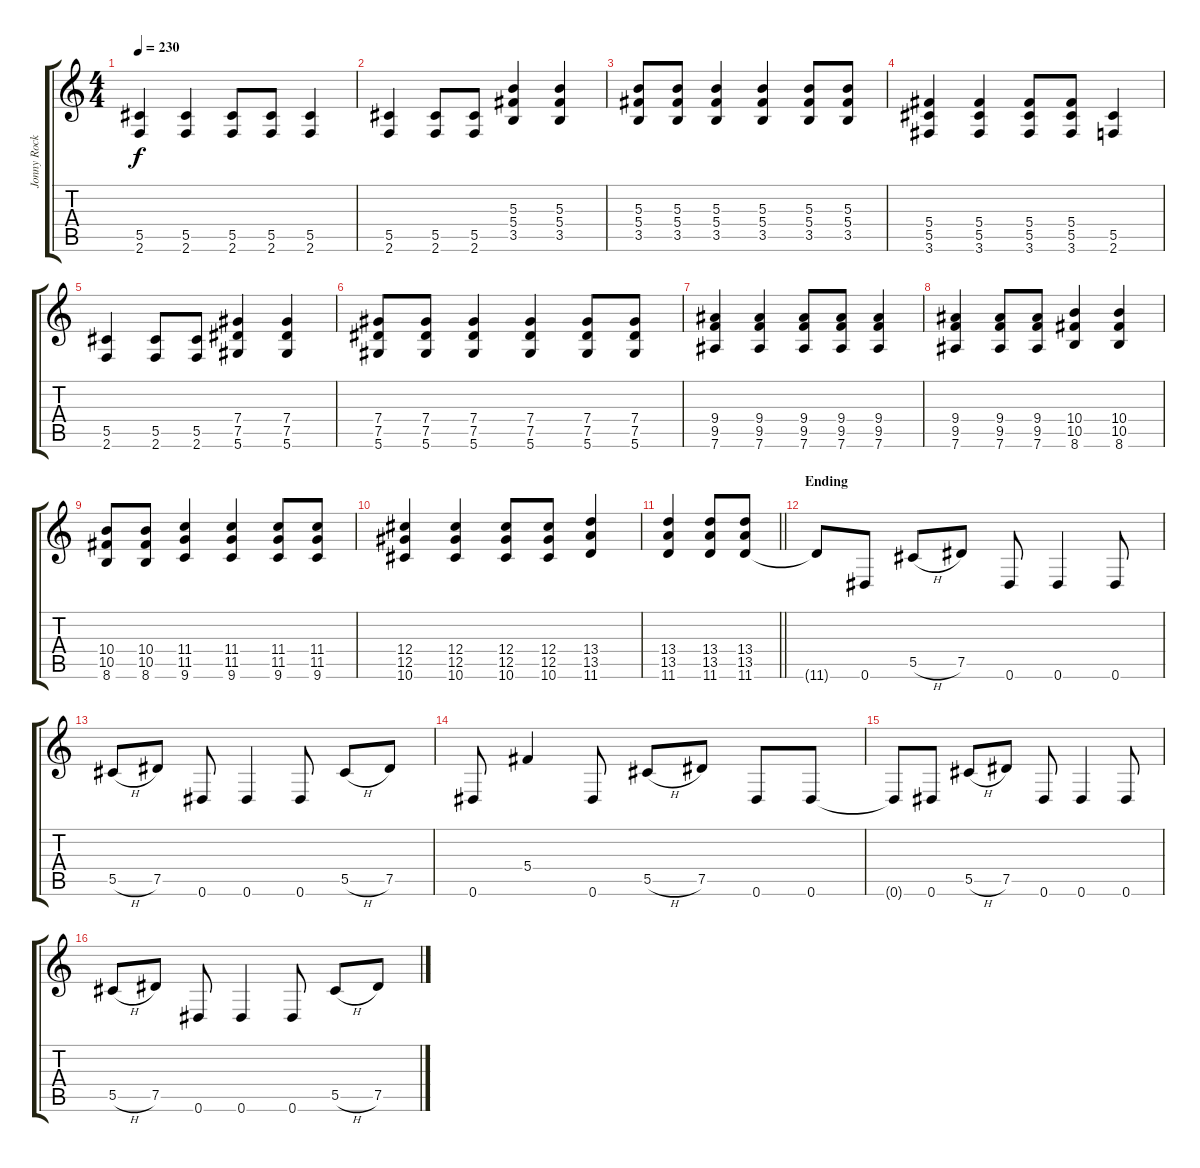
\track ("Jonny Rocker" "Jonny Rock") {instrument distortionguitar}
\staff {score tabs}
\tuning (Eb4 Bb3 Gb3 Db3 Ab2 Eb2) {hide}
\ts (4 4)
\tempo 230
\clef g2
\ks c
(5.5 2.6).4{dy f} (5.5 2.6).4 (5.5 2.6).8 (5.5 2.6).8 (5.5 2.6).4 |
(5.5 2.6).4 (5.5 2.6).8 (5.5 2.6).8 (5.3 5.4 3.5).4 (5.3 5.4 3.5).4 |
(5.3 5.4 3.5).8 (5.3 5.4 3.5).8 (5.3 5.4 3.5).4 (5.3 5.4 3.5).4 (5.3 5.4 3.5).8 (5.3 5.4 3.5).8 |
(5.4 5.5 3.6).4 (5.4 5.5 3.6).4 (5.4 5.5 3.6).8 (5.4 5.5 3.6).8 (5.5 2.6).4 |
(5.5 2.6).4 (5.5 2.6).8 (5.5 2.6).8 (7.4 7.5 5.6).4 (7.4 7.5 5.6).4 |
(7.4 7.5 5.6).8 (7.4 7.5 5.6).8 (7.4 7.5 5.6).4 (7.4 7.5 5.6).4 (7.4 7.5 5.6).8 (7.4 7.5 5.6).8 |
(9.4 9.5 7.6).4 (9.4 9.5 7.6).4 (9.4 9.5 7.6).8 (9.4 9.5 7.6).8 (9.4 9.5 7.6).4 |
(9.4 9.5 7.6).4 (9.4 9.5 7.6).8 (9.4 9.5 7.6).8 (10.4 10.5 8.6).4 (10.4 10.5 8.6).4 |
(10.4 10.5 8.6).8 (10.4 10.5 8.6).8 (11.4 11.5 9.6).4 (11.4 11.5 9.6).4 (11.4 11.5 9.6).8 (11.4 11.5 9.6).8 |
(12.4 12.5 10.6).4 (12.4 12.5 10.6).4 (12.4 12.5 10.6).8 (12.4 12.5 10.6).8 (13.4 13.5 11.6).4 |
\barLineRight lightlight
(13.4 13.5 11.6).4 (13.4 13.5 11.6).8 (13.4 13.5 11.6).8 |
\section ("" "Ending")
11.6{t}.8 0.6.8 5.5{h}.8 7.5.8 0.6.8 0.6.4 0.6.8 |
5.5{h}.8 7.5.8 0.6.8 0.6.4 0.6.8 5.5{h}.8 7.5.8 |
0.6.8 5.4.4 0.6.8 5.5{h}.8 7.5.8 0.6.8 0.6.8 |
0.6{t}.8 0.6.8 5.5{h}.8 7.5.8 0.6.8 0.6.4 0.6.8 |
5.5{h}.8 7.5.8 0.6.8 0.6.4 0.6.8 5.5{h}.8 7.5.8
